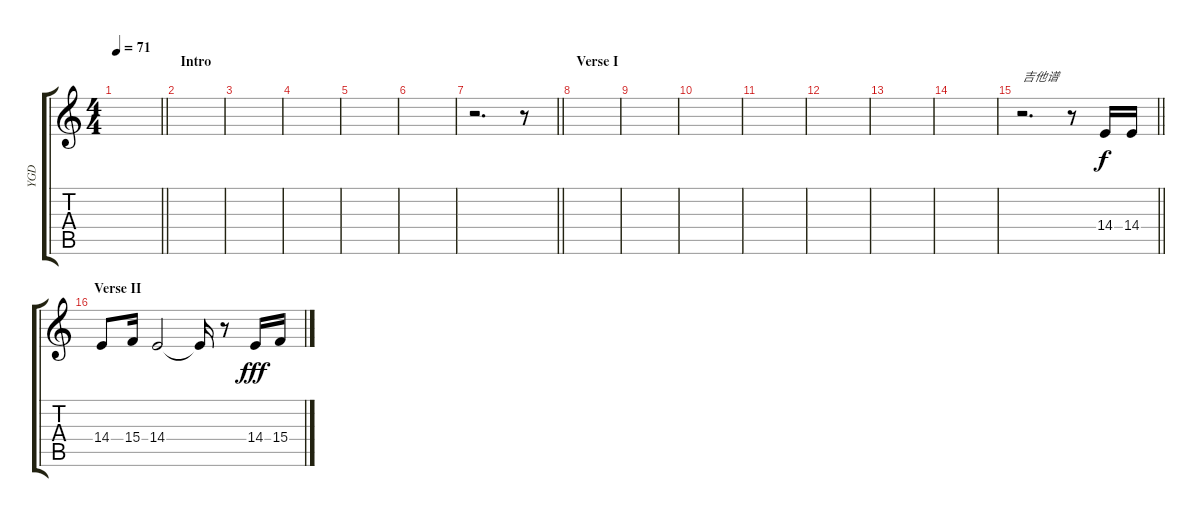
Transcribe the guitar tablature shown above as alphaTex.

\track ("YGD" "YGD") {instrument synthbrass2}
\staff {score tabs}
\tuning (E4 B3 G3 D3 A2 E2) {hide}
\ts (4 4)
\tempo 71
\clef g2
\barLineRight lightlight
\ks c
|
\section ("" "Intro")
|
|
|
|
|
\barLineRight lightlight
r.2{d} r.8 |
\section ("" "Verse I")
|
|
|
|
|
|
|
\barLineRight lightlight
r.2{d txt "吉他谱"} r.8 14.4.16 14.4.16 |
\section ("" "Verse II")
14.4.8 15.4.16 14.4.2 14.4{t}.16{dy f} r.8 14.4.16{dy fff} 15.4.16
